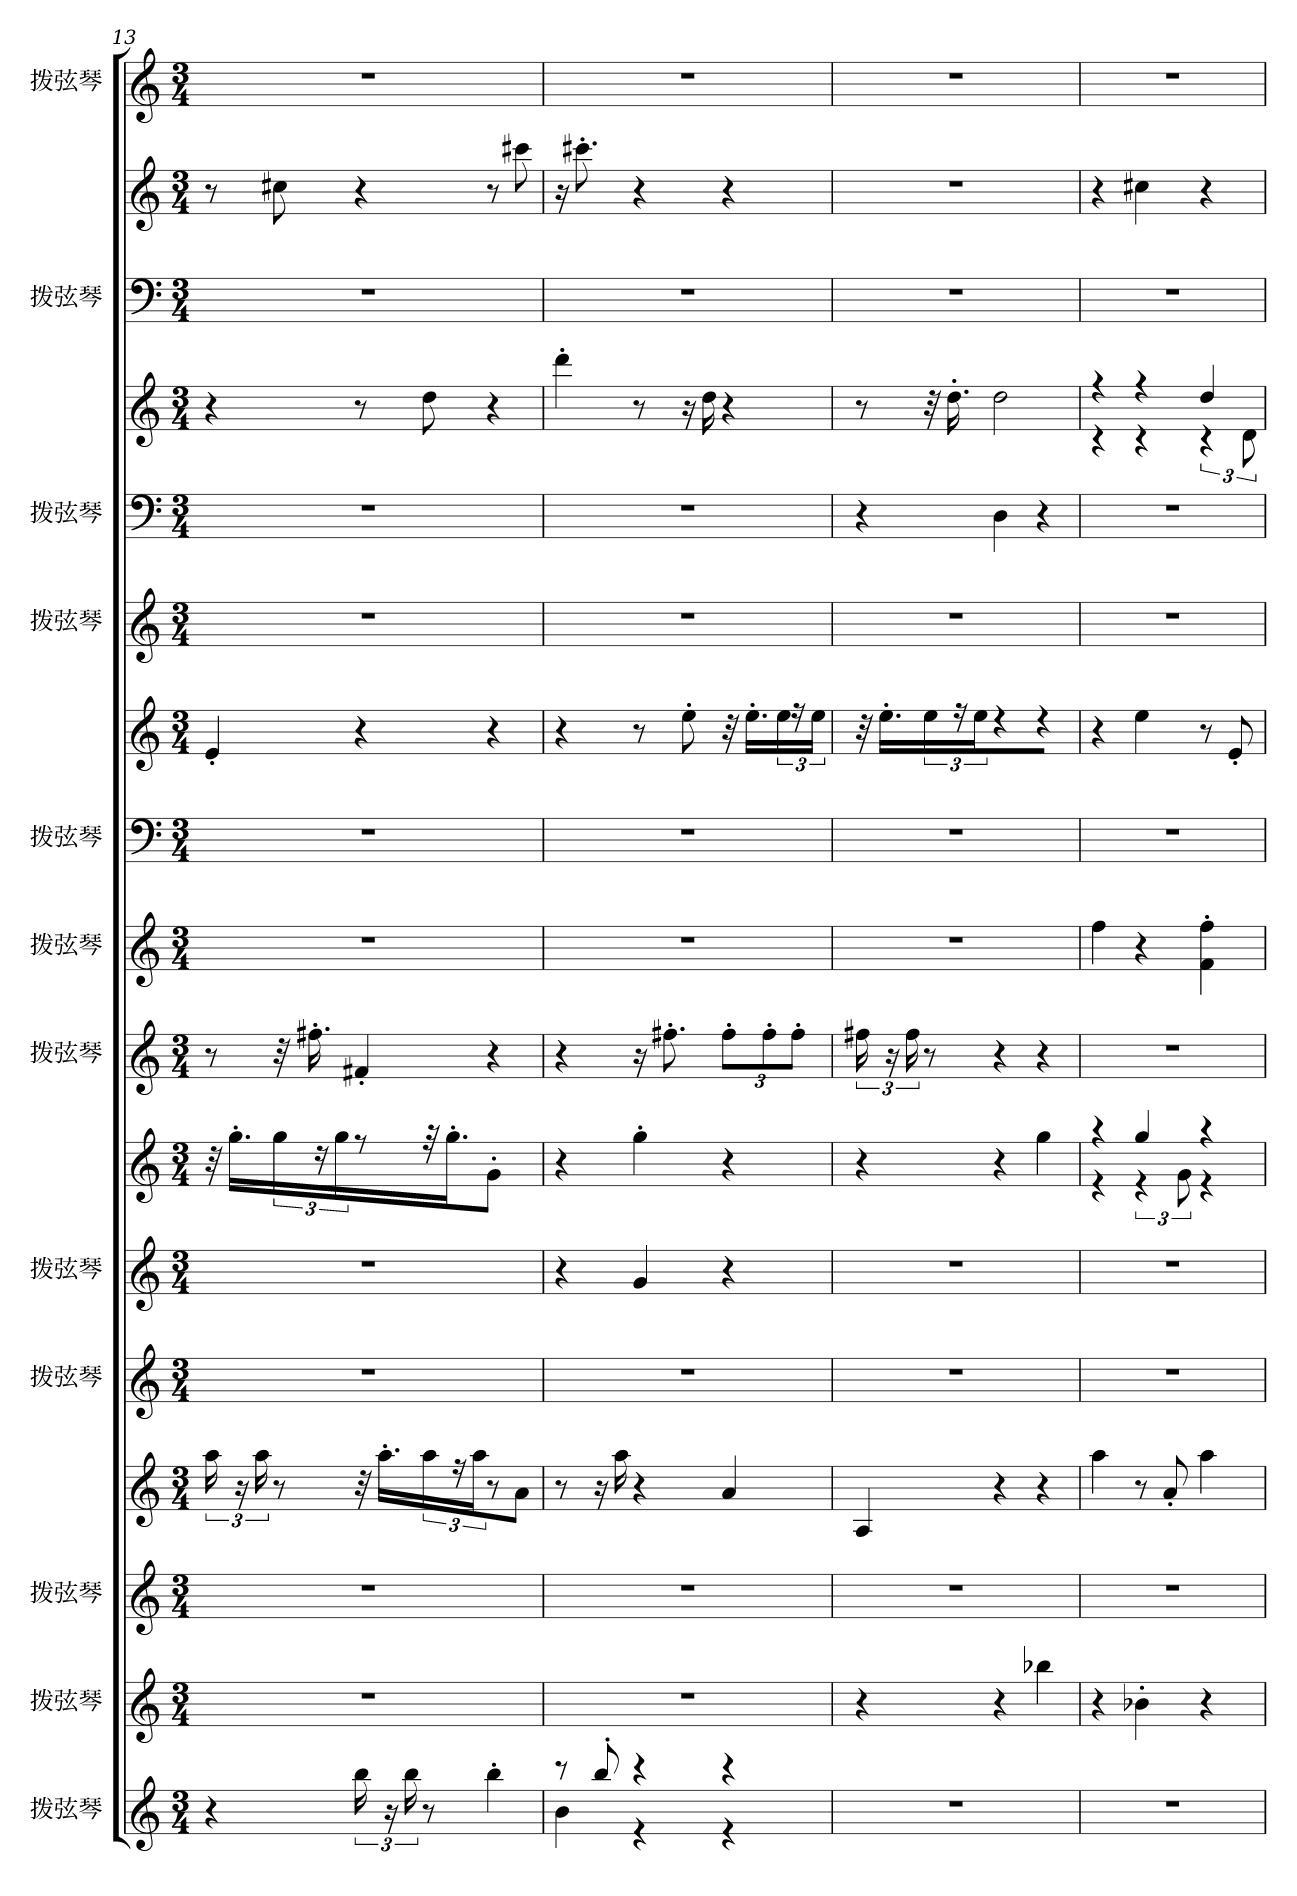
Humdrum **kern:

**kern	**kern	**kern	**kern	**kern	**kern	**kern	**kern	**kern	**kern	**kern	**kern	**kern	**kern	**kern	**kern	**kern
*part12	*part11	*part10	*part10	*part9	*part8	*part8	*part7	*part6	*part5	*part5	*part4	*part3	*part3	*part2	*part2	*part1
*staff17	*staff16	*staff15	*staff14	*staff13	*staff12	*staff11	*staff10	*staff9	*staff8	*staff7	*staff6	*staff5	*staff4	*staff3	*staff2	*staff1
*I"拨弦琴	*I"拨弦琴	*I"拨弦琴	*	*I"拨弦琴	*I"拨弦琴	*	*I"拨弦琴	*I"拨弦琴	*I"拨弦琴	*	*I"拨弦琴	*I"拨弦琴	*	*I"拨弦琴	*	*I"拨弦琴
!!LO:PB:g=z
*clefG2	*clefG2	*clefG2	*clefG2	*clefG2	*clefG2	*clefG2	*clefG2	*clefG2	*clefF4	*clefG2	*clefG2	*clefF4	*clefG2	*clefF4	*clefG2	*clefG2
*k[]	*k[]	*k[]	*k[]	*k[]	*k[]	*k[]	*k[]	*k[]	*k[]	*k[]	*k[]	*k[]	*k[]	*k[]	*k[]	*k[]
*M3/4	*M3/4	*M3/4	*M3/4	*M3/4	*M3/4	*M3/4	*M3/4	*M3/4	*M3/4	*M3/4	*M3/4	*M3/4	*M3/4	*M3/4	*M3/4	*M3/4
=13	=13	=13	=13	=13	=13	=13	=13	=13	=13	=13	=13	=13	=13	=13	=13	=13
4r	2.r	2.r	24aa\	2.r	2.r	32r	8r	2.r	2.r	4e'/	2.r	2.r	4r	2.r	8r	2.r
.	.	.	.	.	.	16.gg'\LL	.	.	.	.	.	.	.	.	.	.
.	.	.	24r	.	.	.	.	.	.	.	.	.	.	.	.	.
.	.	.	24aa\	.	.	.	.	.	.	.	.	.	.	.	.	.
.	.	.	8r	.	.	24gg\JJ	32r	.	.	.	.	.	.	.	8cc#X\	.
.	.	.	.	.	.	.	16.ff#X'\	.	.	.	.	.	.	.	.	.
.	.	.	.	.	.	24r	.	.	.	.	.	.	.	.	.	.
.	.	.	.	.	.	24gg\	.	.	.	.	.	.	.	.	.	.
24bb\	.	.	32r	.	.	8r	4f#X'/	.	.	4r	.	.	8r	.	4r	.
.	.	.	16.aa'\LL	.	.	.	.	.	.	.	.	.	.	.	.	.
24r	.	.	.	.	.	.	.	.	.	.	.	.	.	.	.	.
24bb\	.	.	.	.	.	.	.	.	.	.	.	.	.	.	.	.
8r	.	.	24aa\JJ	.	.	32r	.	.	.	.	.	.	8dd\	.	.	.
.	.	.	.	.	.	16.gg'\	.	.	.	.	.	.	.	.	.	.
.	.	.	24r	.	.	.	.	.	.	.	.	.	.	.	.	.
.	.	.	24aa\	.	.	.	.	.	.	.	.	.	.	.	.	.
4bb'\	.	.	8r	.	.	4g'/	4r	.	.	4r	.	.	4r	.	8r	.
.	.	.	8a/	.	.	.	.	.	.	.	.	.	.	.	8ccc#X\	.
=14	=14	=14	=14	=14	=14	=14	=14	=14	=14	=14	=14	=14	=14	=14	=14	=14
*^	*	*	*	*	*	*	*	*	*	*	*	*	*	*	*	*
8r	4b\	2.r	2.r	8r	2.r	4r	4r	4r	2.r	2.r	4r	2.r	2.r	4ddd'\	2.r	16r	2.r
.	.	.	.	.	.	.	.	.	.	.	.	.	.	.	.	8.ccc#X'\	.
8bb'/	.	.	.	16r	.	.	.	.	.	.	.	.	.	.	.	.	.
.	.	.	.	16aa\	.	.	.	.	.	.	.	.	.	.	.	.	.
4r	4r	.	.	4r	.	4g/	4gg'\	16r	.	.	8r	.	.	8r	.	4r	.
.	.	.	.	.	.	.	.	8.ff#X'\	.	.	.	.	.	.	.	.	.
.	.	.	.	.	.	.	.	.	.	.	8ee'\	.	.	16r	.	.	.
.	.	.	.	.	.	.	.	.	.	.	.	.	.	16dd\	.	.	.
*	*	*	*	*	*	*	*	*Xbrackettup	*	*	*	*	*	*	*	*	*
4r	4r	.	.	4a/	.	4r	4r	12ff#'\L	.	.	32r	.	.	4r	.	4r	.
.	.	.	.	.	.	.	.	.	.	.	16.ee'\LL	.	.	.	.	.	.
.	.	.	.	.	.	.	.	12ff#'\	.	.	.	.	.	.	.	.	.
.	.	.	.	.	.	.	.	.	.	.	24ee\JJ	.	.	.	.	.	.
.	.	.	.	.	.	.	.	12ff#'\J	.	.	24r	.	.	.	.	.	.
.	.	.	.	.	.	.	.	.	.	.	24ee\	.	.	.	.	.	.
*v	*v	*	*	*	*	*	*	*	*	*	*	*	*	*	*	*	*
=15	=15	=15	=15	=15	=15	=15	=15	=15	=15	=15	=15	=15	=15	=15	=15	=15
*	*	*	*	*	*	*	*brackettup	*	*	*	*	*	*	*	*	*
2.r	4r	2.r	4A/	2.r	2.r	4r	24ff#X\	2.r	2.r	32r	2.r	4r	8r	2.r	2.r	2.r
.	.	.	.	.	.	.	.	.	.	16.ee'\LL	.	.	.	.	.	.
.	.	.	.	.	.	.	24r	.	.	.	.	.	.	.	.	.
.	.	.	.	.	.	.	24ff#\	.	.	.	.	.	.	.	.	.
.	.	.	.	.	.	.	8r	.	.	24ee\JJ	.	.	32r	.	.	.
.	.	.	.	.	.	.	.	.	.	.	.	.	16.dd'\	.	.	.
.	.	.	.	.	.	.	.	.	.	24r	.	.	.	.	.	.
.	.	.	.	.	.	.	.	.	.	24ee\	.	.	.	.	.	.
.	4r	.	4r	.	.	4r	4r	.	.	4r	.	4D\	2dd\	.	.	.
.	4bb-X\	.	4r	.	.	4gg\	4r	.	.	4r	.	4r	.	.	.	.
!!LO:PB:g=z
=16	=16	=16	=16	=16	=16	=16	=16	=16	=16	=16	=16	=16	=16	=16	=16	=16
*	*	*	*	*	*	*^	*	*	*	*	*	*	*^	*	*	*
2.r	4r	2.r	4aa\	2.r	2.r	4r	4r	2.r	4ff\	2.r	4r	2.r	2.r	4r	4r	2.r	4r	2.r
.	4b-X'\	.	8r	.	.	4gg/	6r	.	4r	.	4ee\	.	.	4r	4r	.	4cc#X\	.
.	.	.	8a'/	.	.	.	.	.	.	.	.	.	.	.	.	.	.	.
.	.	.	.	.	.	.	12g\	.	.	.	.	.	.	.	.	.	.	.
.	4r	.	4aa\	.	.	4r	4r	.	4f\' 4ff\'	.	8r	.	.	4dd/	6r	.	4r	.
.	.	.	.	.	.	.	.	.	.	.	8e'/	.	.	.	.	.	.	.
.	.	.	.	.	.	.	.	.	.	.	.	.	.	.	12d\	.	.	.
*	*	*	*	*	*	*v	*v	*	*	*	*	*	*	*v	*v	*	*	*
=	=	=	=	=	=	=	=	=	=	=	=	=	=	=	=	=
*-	*-	*-	*-	*-	*-	*-	*-	*-	*-	*-	*-	*-	*-	*-	*-	*-
